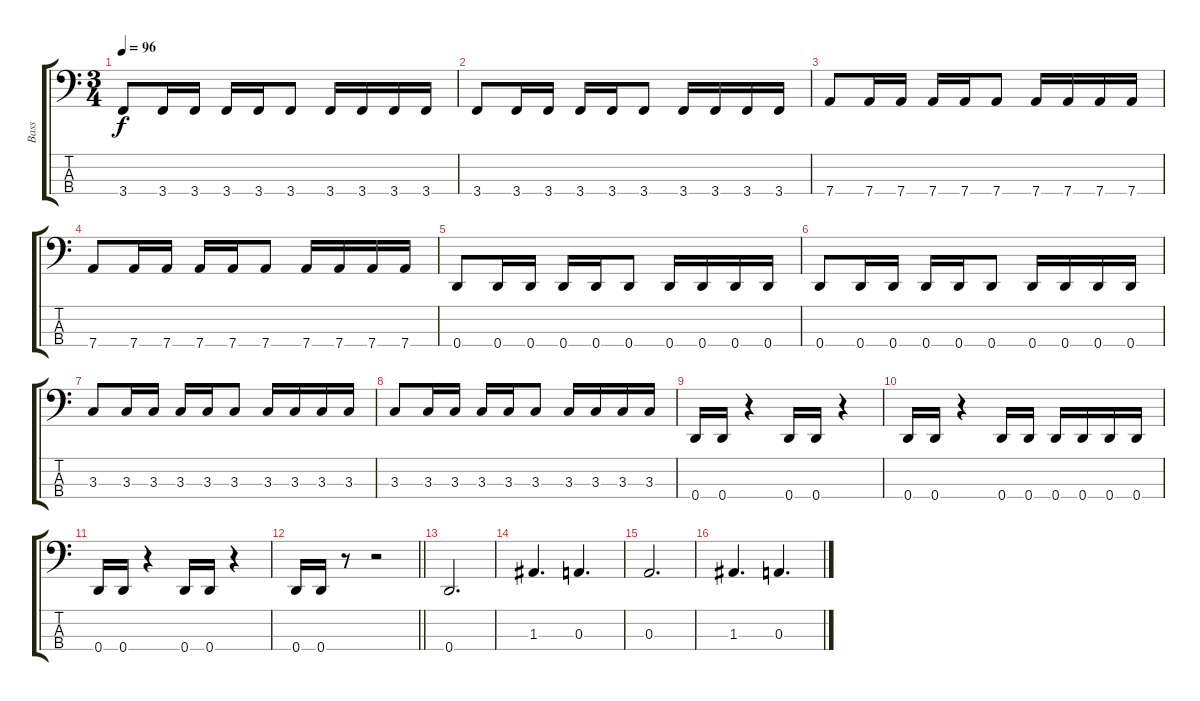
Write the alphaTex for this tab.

\track ("Bass" "Bass") {instrument slapbass1}
\staff {score tabs}
\tuning (G2 D2 A1 D1) {hide}
\ts (3 4)
\tempo 96
\clef f4
\ks c
3.4.8{dy f} 3.4.16 3.4.16 3.4.16 3.4.16 3.4.8 3.4.16 3.4.16 3.4.16 3.4.16 |
3.4.8 3.4.16 3.4.16 3.4.16 3.4.16 3.4.8 3.4.16 3.4.16 3.4.16 3.4.16 |
7.4.8 7.4.16 7.4.16 7.4.16 7.4.16 7.4.8 7.4.16 7.4.16 7.4.16 7.4.16 |
7.4.8 7.4.16 7.4.16 7.4.16 7.4.16 7.4.8 7.4.16 7.4.16 7.4.16 7.4.16 |
0.4.8 0.4.16 0.4.16 0.4.16 0.4.16 0.4.8 0.4.16 0.4.16 0.4.16 0.4.16 |
0.4.8 0.4.16 0.4.16 0.4.16 0.4.16 0.4.8 0.4.16 0.4.16 0.4.16 0.4.16 |
3.3.8 3.3.16 3.3.16 3.3.16 3.3.16 3.3.8 3.3.16 3.3.16 3.3.16 3.3.16 |
3.3.8 3.3.16 3.3.16 3.3.16 3.3.16 3.3.8 3.3.16 3.3.16 3.3.16 3.3.16 |
0.4.16 0.4.16 r.4 0.4.16 0.4.16 r.4 |
0.4.16 0.4.16 r.4 0.4.16 0.4.16 0.4.16 0.4.16 0.4.16 0.4.16 |
0.4.16 0.4.16 r.4 0.4.16 0.4.16 r.4 |
\barLineRight lightlight
0.4.16 0.4.16 r.8 r.2 |
0.4.2{d} |
1.3.4{d} 0.3.4{d} |
0.3.2{d} |
1.3.4{d} 0.3.4{d}
